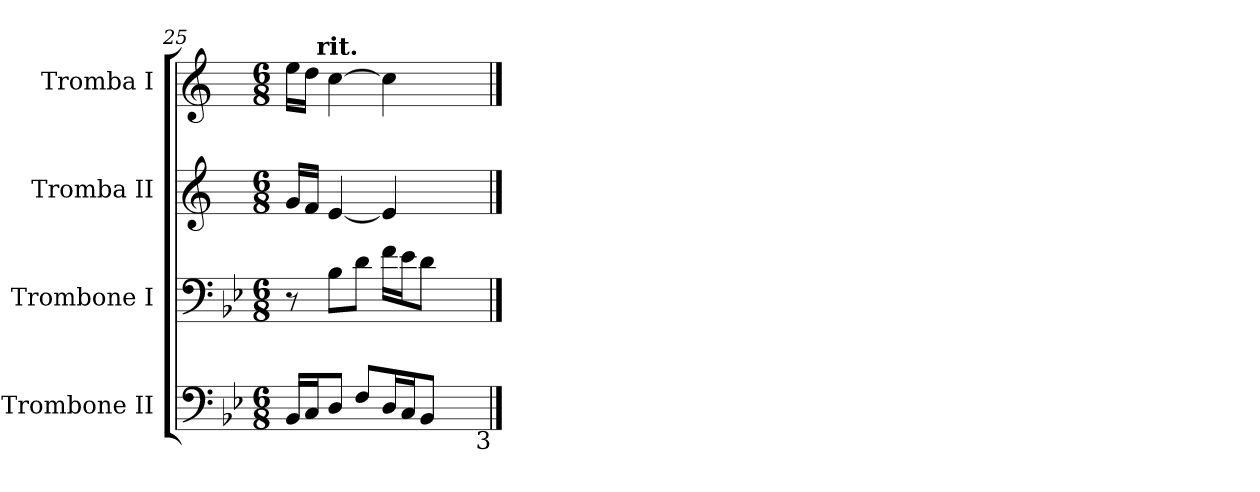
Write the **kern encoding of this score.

**kern	**kern	**kern	**kern
*part4	*part3	*part2	*part1
*staff4	*staff3	*staff2	*staff1
*I"Trombone II	*I"Trombone I	*I"Tromba II	*I"Tromba I
*I'Trombone II	*I'Trombone I	*I'Tromba II	*I'Tromba I
*clefF4	*clefF4	*clefG2	*clefG2
*	*	*ITrd1c2	*ITrd1c2
*k[b-e-]	*k[b-e-]	*k[b-e-]	*k[b-e-]
*B-:	*B-:	*B-:	*B-:
*M6/8	*M6/8	*M6/8	*M6/8
=25	=25	=25	=25
*	*	*	*^
16BB-i/LL	8r	16fi/LL	16ddi\LL	16ryy
16Ci/J	.	16e-i/JJ	16cci\JJ	64...ryy
!	!	!	!	!LO:TX:a:B:t=rit.
.	.	.	.	2ryy
8Di/J	8B-i\L	[<4di/	[>4b-i\	.
8Fi/L	8di\J	.	.	.
16Di/L	16fi\LL	4di/]	4b-i\]	.
16Ci/J	16e-i\J	.	.	.
8BB-i/J	8di\J	.	.	.
.	.	.	.	8ryy
8ryy	8ryy	8ryy	8ryy	.
.	.	.	.	32ryy
.	.	.	.	512ryy
!LO:TX:b:t=3	!	!	!	!
*	*	*	*v	*v
==	==	==	==
*-	*-	*-	*-
